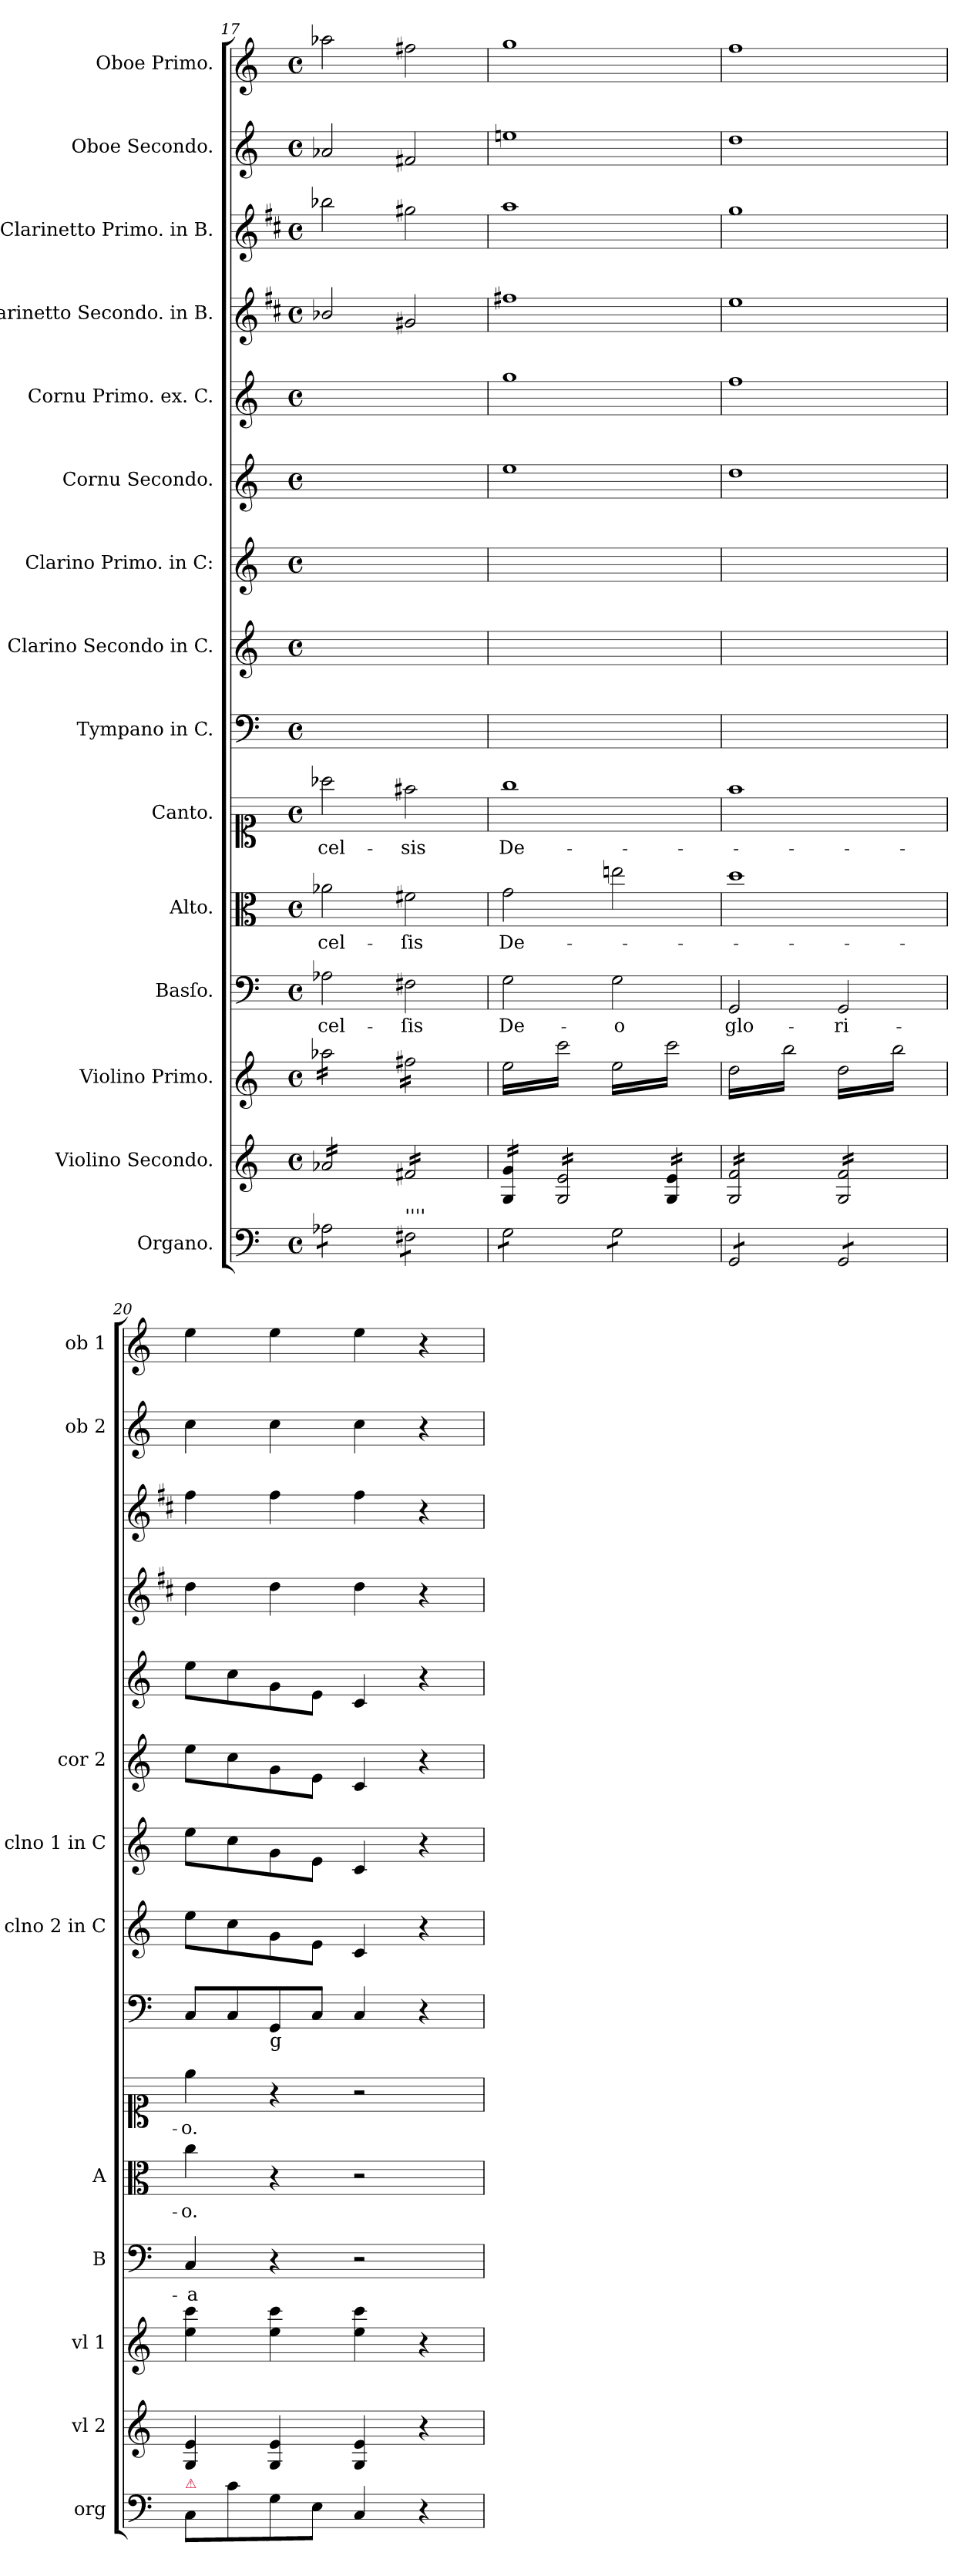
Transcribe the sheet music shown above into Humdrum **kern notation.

**kern	**kern	**kern	**kern	**text	**kern	**text	**kern	**text	**kern	**kern	**kern	**kern	**kern	**kern	**kern	**kern	**kern
*part15	*part14	*part13	*part12	*part12	*part11	*part11	*part10	*part10	*part9	*part8	*part7	*part6	*part5	*part4	*part3	*part2	*part1
*staff15	*staff14	*staff13	*staff12	*staff12	*staff11	*staff11	*staff10	*staff10	*staff9	*staff8	*staff7	*staff6	*staff5	*staff4	*staff3	*staff2	*staff1
*I"Organo.	*I"Violino Secondo.	*I"Violino Primo.	*I"Basſo.	*	*I"Alto.	*	*I"Canto.	*	*I"Tympano in C.	*I"Clarino Secondo in C.	*I"Clarino Primo. in C:	*I"Cornu Secondo.	*I"Cornu Primo. ex. C.	*I"Clarinetto Secondo. in B.	*I"Clarinetto Primo. in B.	*I"Oboe Secondo.	*I"Oboe Primo.
*I'org	*I'vl 2	*I'vl 1	*I'B	*	*I'A	*	*	*	*	*I'clno 2 in C	*I'clno 1 in C	*I'cor 2	*	*	*	*I'ob 2	*I'ob 1
*clefF4	*clefG2	*clefG2	*clefF4	*	*clefC3	*	*clefC1	*	*clefF4	*clefG2	*clefG2	*clefG2	*clefG2	*clefG2	*clefG2	*clefG2	*clefG2
*	*	*	*	*	*	*	*	*	*	*	*	*	*	*ITrd1c2	*ITrd1c2	*	*
*k[]	*k[]	*k[]	*k[]	*	*k[]	*	*k[]	*	*k[]	*k[]	*k[]	*k[]	*k[]	*k[]	*k[]	*k[]	*k[]
*C:	*C:	*C:	*C:	*	*C:	*	*C:	*	*C:	*C:	*C:	*C:	*C:	*C:	*C:	*C:	*C:
*M4/4	*M4/4	*M4/4	*M4/4	*	*M4/4	*	*M4/4	*	*M4/4	*M4/4	*M4/4	*M4/4	*M4/4	*M4/4	*M4/4	*M4/4	*M4/4
*met(c)	*met(c)	*met(c)	*met(c)	*	*met(c)	*	*met(c)	*	*met(c)	*met(c)	*met(c)	*met(c)	*met(c)	*met(c)	*met(c)	*met(c)	*met(c)
=17	=17	=17	=17	=17	=17	=17	=17	=17	=17	=17	=17	=17	=17	=17	=17	=17	=17
!LO:TX:a:t=''''	!	!	!	!	!	!	!	!	!	!	!	!	!	!	!	!	!
*tremolo	*	*	*	*	*	*	*	*	*	*	*	*	*	*	*	*	*
*	*tremolo	*	*	*	*	*	*	*	*	*	*	*	*	*	*	*	*
*	*	*tremolo	*	*	*	*	*	*	*	*	*	*	*	*	*	*	*
8A-X\L	16a-X/LL	16aa-X\LL	2A-X\	-cel-	2a-X\	-cel-	2aa-X\	-cel-	1ryy	1ryy	1ryy	1ryy	1ryy	2a-X/	2aa-X\	2a-X/	2aa-X\
.	16a-X/	16aa-X\	.	.	.	.	.	.	.	.	.	.	.	.	.	.	.
8A-X\	16a-X/	16aa-X\	.	.	.	.	.	.	.	.	.	.	.	.	.	.	.
.	16a-X/	16aa-X\	.	.	.	.	.	.	.	.	.	.	.	.	.	.	.
8A-X\	16a-X/	16aa-X\	.	.	.	.	.	.	.	.	.	.	.	.	.	.	.
.	16a-X/	16aa-X\	.	.	.	.	.	.	.	.	.	.	.	.	.	.	.
8A-X\J	16a-X/	16aa-X\	.	.	.	.	.	.	.	.	.	.	.	.	.	.	.
.	16a-X/JJ	16aa-X\JJ	.	.	.	.	.	.	.	.	.	.	.	.	.	.	.
!LO:TX:a:t=''''	!	!	!	!	!	!	!	!	!	!	!	!	!	!	!	!	!
8F#X\L	16f#X/LL	16ff#X\LL	2F#X\	-ſis	2f#X\	-ſis	2ff#X\	-sis	.	.	.	.	.	2f#X/	2ff#X\	2f#X/	2ff#X\
.	16f#X/	16ff#X\	.	.	.	.	.	.	.	.	.	.	.	.	.	.	.
8F#X\	16f#X/	16ff#X\	.	.	.	.	.	.	.	.	.	.	.	.	.	.	.
.	16f#X/	16ff#X\	.	.	.	.	.	.	.	.	.	.	.	.	.	.	.
8F#X\	16f#X/	16ff#X\	.	.	.	.	.	.	.	.	.	.	.	.	.	.	.
.	16f#X/	16ff#X\	.	.	.	.	.	.	.	.	.	.	.	.	.	.	.
8F#X\J	16f#X/	16ff#X\	.	.	.	.	.	.	.	.	.	.	.	.	.	.	.
.	16f#X/JJ	16ff#X\JJ	.	.	.	.	.	.	.	.	.	.	.	.	.	.	.
=18	=18	=18	=18	=18	=18	=18	=18	=18	=18	=18	=18	=18	=18	=18	=18	=18	=18
8G\L	16G/ 16g/LL	16ee\LL	2G\	De-	2g\	De-	1gg	De-	1ryy	1ryy	1ryy	1ee	1gg	1een	1gg	1een	1gg
.	16G/ 16g/	16ccc\	.	.	.	.	.	.	.	.	.	.	.	.	.	.	.
8G\	16G/ 16g/	16ee\	.	.	.	.	.	.	.	.	.	.	.	.	.	.	.
.	16G/ 16g/JJ	16ccc\	.	.	.	.	.	.	.	.	.	.	.	.	.	.	.
8G\	16G/ 16e/LL	16ee\	.	.	.	.	.	.	.	.	.	.	.	.	.	.	.
.	16G/ 16e/	16ccc\	.	.	.	.	.	.	.	.	.	.	.	.	.	.	.
8G\J	16G/ 16e/	16ee\	.	.	.	.	.	.	.	.	.	.	.	.	.	.	.
.	16G/ 16e/	16ccc\JJ	.	.	.	.	.	.	.	.	.	.	.	.	.	.	.
8G\L	16G/ 16e/	16ee\LL	2G\	-o	2een\	.	.	.	.	.	.	.	.	.	.	.	.
.	16G/ 16e/	16ccc\	.	.	.	.	.	.	.	.	.	.	.	.	.	.	.
8G\	16G/ 16e/	16ee\	.	.	.	.	.	.	.	.	.	.	.	.	.	.	.
.	16G/ 16e/JJ	16ccc\	.	.	.	.	.	.	.	.	.	.	.	.	.	.	.
8G\	16G/ 16e/LL	16ee\	.	.	.	.	.	.	.	.	.	.	.	.	.	.	.
.	16G/ 16e/	16ccc\	.	.	.	.	.	.	.	.	.	.	.	.	.	.	.
8G\J	16G/ 16e/	16ee\	.	.	.	.	.	.	.	.	.	.	.	.	.	.	.
.	16G/ 16e/JJ	16ccc\JJ	.	.	.	.	.	.	.	.	.	.	.	.	.	.	.
=19	=19	=19	=19	=19	=19	=19	=19	=19	=19	=19	=19	=19	=19	=19	=19	=19	=19
8GG/L	16G/ 16f/LL	16dd\LL	2GG/	glo-	1dd	.	1ff	.	1ryy	1ryy	1ryy	1dd	1ff	1dd	1ff	1dd	1ff
.	16G/ 16f/	16bb\	.	.	.	.	.	.	.	.	.	.	.	.	.	.	.
8GG/	16G/ 16f/	16dd\	.	.	.	.	.	.	.	.	.	.	.	.	.	.	.
.	16G/ 16f/	16bb\	.	.	.	.	.	.	.	.	.	.	.	.	.	.	.
8GG/	16G/ 16f/	16dd\	.	.	.	.	.	.	.	.	.	.	.	.	.	.	.
.	16G/ 16f/	16bb\	.	.	.	.	.	.	.	.	.	.	.	.	.	.	.
8GG/J	16G/ 16f/	16dd\	.	.	.	.	.	.	.	.	.	.	.	.	.	.	.
.	16G/ 16f/JJ	16bb\JJ	.	.	.	.	.	.	.	.	.	.	.	.	.	.	.
8GG/L	16G/ 16f/LL	16dd\LL	2GG/	-ri-	.	.	.	.	.	.	.	.	.	.	.	.	.
.	16G/ 16f/	16bb\	.	.	.	.	.	.	.	.	.	.	.	.	.	.	.
8GG/	16G/ 16f/	16dd\	.	.	.	.	.	.	.	.	.	.	.	.	.	.	.
.	16G/ 16f/	16bb\	.	.	.	.	.	.	.	.	.	.	.	.	.	.	.
8GG/	16G/ 16f/	16dd\	.	.	.	.	.	.	.	.	.	.	.	.	.	.	.
.	16G/ 16f/	16bb\	.	.	.	.	.	.	.	.	.	.	.	.	.	.	.
8GG/J	16G/ 16f/	16dd\	.	.	.	.	.	.	.	.	.	.	.	.	.	.	.
*Xtremolo	*	*	*	*	*	*	*	*	*	*	*	*	*	*	*	*	*
.	16G/ 16f/JJ	16bb\JJ	.	.	.	.	.	.	.	.	.	.	.	.	.	.	.
*	*	*Xtremolo	*	*	*	*	*	*	*	*	*	*	*	*	*	*	*
*	*Xtremolo	*	*	*	*	*	*	*	*	*	*	*	*	*	*	*	*
=20	=20	=20	=20	=20	=20	=20	=20	=20	=20	=20	=20	=20	=20	=20	=20	=20	=20
!LO:TX:a:color=crimson:t=⚠	!	!	!	!	!	!	!	!	!	!	!	!	!	!	!	!	!
8C/L	4G/ 4e/	4ee\ 4ccc\	4C/	-a	4cc\	-o.	4ee\	-o.	8C/L	8ee\L	8ee\L	8ee\L	8ee\L	4cc\	4ee\	4cc\	4ee\
.	.	.	.	.	.	.	.	.	.	.	.	.	.	.	.	.	.
8c\	.	.	.	.	.	.	.	.	8C/	8cc\	8cc\	8cc\	8cc\	.	.	.	.
.	.	.	.	.	.	.	.	.	.	.	.	.	.	.	.	.	.
!	!	!	!	!	!	!	!	!	!LO:TX:b:t=g	!	!	!	!	!	!	!	!
8G\	4G/ 4e/	4ee\ 4ccc\	4r	.	4r	.	4r	.	8GG/	8g\	8g\	8g\	8g\	4cc\	4ee\	4cc\	4ee\
8E\J	.	.	.	.	.	.	.	.	8C/J	8e\J	8e\J	8e\J	8e\J	.	.	.	.
4C/	4G/ 4e/	4ee\ 4ccc\	2r	.	2r	.	2r	.	4C/	4c/	4c/	4c/	4c/	4cc\	4ee\	4cc\	4ee\
4r	4r	4r	.	.	.	.	.	.	4r	4r	4r	4r	4r	4r	4r	4r	4r
=	=	=	=	=	=	=	=	=	=	=	=	=	=	=	=	=	=
*-	*-	*-	*-	*-	*-	*-	*-	*-	*-	*-	*-	*-	*-	*-	*-	*-	*-
